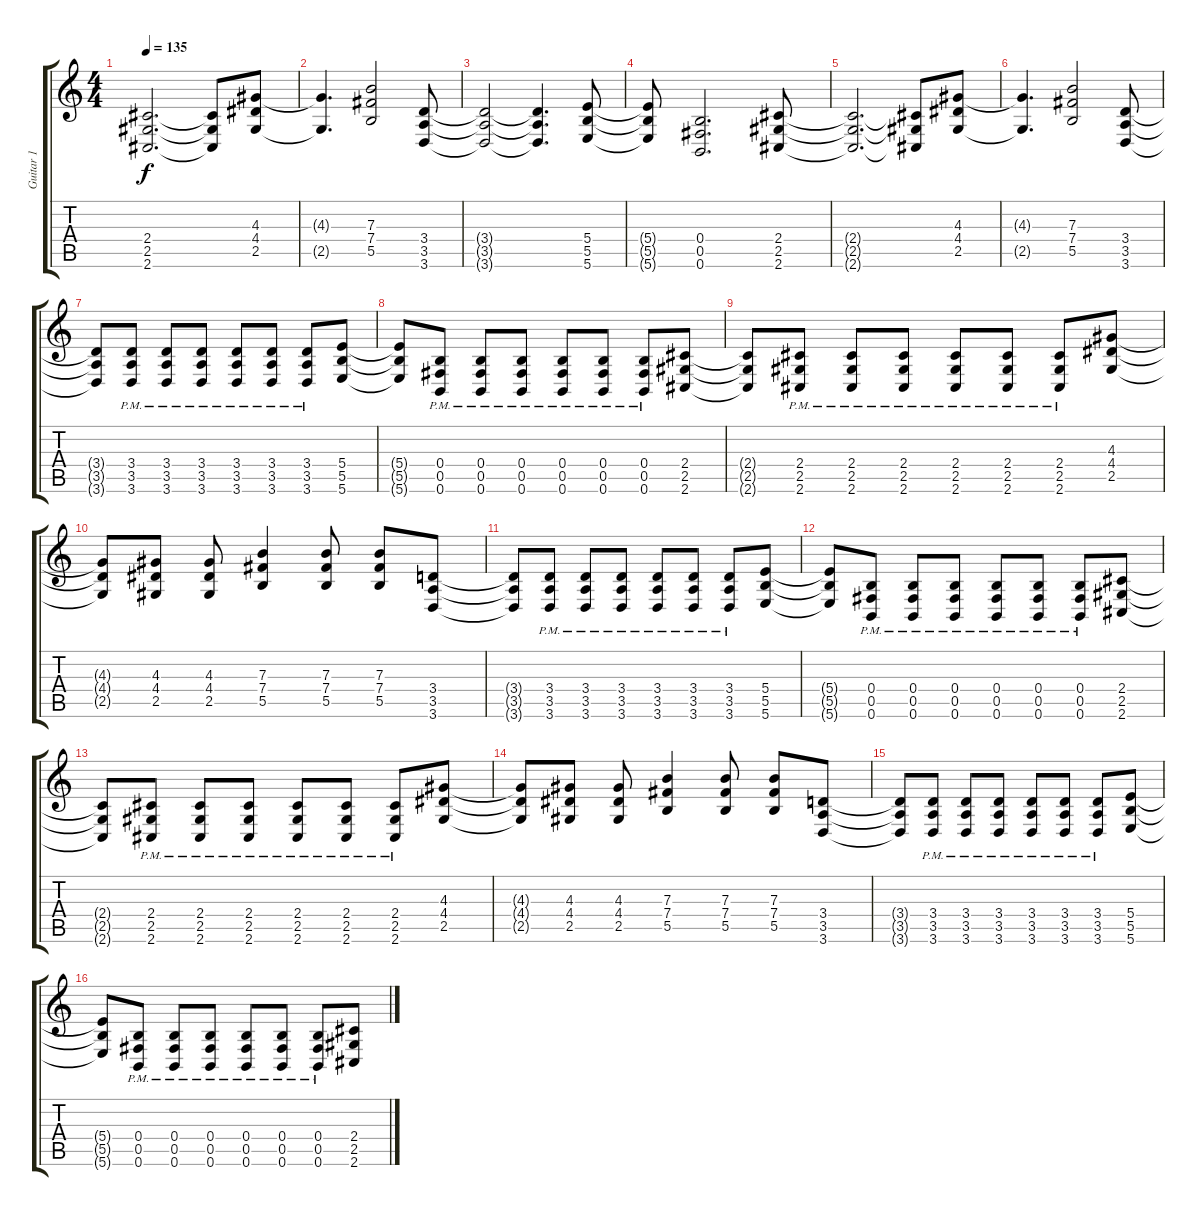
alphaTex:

\track ("Guitar 1" "Guitar 1") {instrument overdrivenguitar}
\staff {score tabs}
\tuning (Db4 Ab3 E3 B2 Gb2 B1) {hide}
\ts (4 4)
\tempo 135
\clef g2
\ks c
(2.4{t} 2.5{t} 2.6{t}).2{d dy f} (2.4{t} 2.5{t} 2.6{t}).8 (4.3 4.4 2.5).8 |
(4.3{t} 2.5{t}).4{d} (7.3 7.4 5.5).2 (3.4 3.5 3.6).8 |
(3.4{t} 3.5{t} 3.6{t}).2 (3.4{t} 3.5{t} 3.6{t}).4{d} (5.4 5.5 5.6).8 |
(5.4{t} 5.5{t} 5.6{t}).8 (0.4 0.5 0.6).2{d} (2.4 2.5 2.6).8 |
(2.4{t} 2.5{t} 2.6{t}).2{d} (2.4{t} 2.5{t} 2.6{t}).8 (4.3 4.4 2.5).8 |
(4.3{t} 2.5{t}).4{d} (7.3 7.4 5.5).2 (3.4 3.5 3.6).8 |
(3.4{t} 3.5{t} 3.6{t}).8 (3.4{pm} 3.5{pm} 3.6{pm}).8 (3.4{pm} 3.5{pm} 3.6{pm}).8 (3.4{pm} 3.5{pm} 3.6{pm}).8 (3.4{pm} 3.5{pm} 3.6{pm}).8 (3.4{pm} 3.5{pm} 3.6{pm}).8 (3.4{pm} 3.5{pm} 3.6{pm}).8 (5.4 5.5 5.6).8 |
(5.4{t} 5.5{t} 5.6{t}).8 (0.4{pm} 0.5{pm} 0.6{pm}).8 (0.4{pm} 0.5{pm} 0.6{pm}).8 (0.4{pm} 0.5{pm} 0.6{pm}).8 (0.4{pm} 0.5{pm} 0.6{pm}).8 (0.4{pm} 0.5{pm} 0.6{pm}).8 (0.4{pm} 0.5{pm} 0.6{pm}).8 (2.4 2.5 2.6).8 |
(2.4{t} 2.5{t} 2.6{t}).8 (2.4{pm} 2.5{pm} 2.6{pm}).8 (2.4{pm} 2.5{pm} 2.6{pm}).8 (2.4{pm} 2.5{pm} 2.6{pm}).8 (2.4{pm} 2.5{pm} 2.6{pm}).8 (2.4{pm} 2.5{pm} 2.6{pm}).8 (2.4{pm} 2.5{pm} 2.6{pm}).8 (4.3 4.4 2.5).8 |
(4.3{t} 4.4{t} 2.5{t}).8 (4.3 4.4 2.5).8 (4.3 4.4 2.5).8 (7.3 7.4 5.5).4 (7.3 7.4 5.5).8 (7.3 7.4 5.5).8 (3.4 3.5 3.6).8 |
(3.4{t} 3.5{t} 3.6{t}).8 (3.4{pm} 3.5{pm} 3.6{pm}).8 (3.4{pm} 3.5{pm} 3.6{pm}).8 (3.4{pm} 3.5{pm} 3.6{pm}).8 (3.4{pm} 3.5{pm} 3.6{pm}).8 (3.4{pm} 3.5{pm} 3.6{pm}).8 (3.4{pm} 3.5{pm} 3.6{pm}).8 (5.4 5.5 5.6).8 |
(5.4{t} 5.5{t} 5.6{t}).8 (0.4{pm} 0.5{pm} 0.6{pm}).8 (0.4{pm} 0.5{pm} 0.6{pm}).8 (0.4{pm} 0.5{pm} 0.6{pm}).8 (0.4{pm} 0.5{pm} 0.6{pm}).8 (0.4{pm} 0.5{pm} 0.6{pm}).8 (0.4{pm} 0.5{pm} 0.6{pm}).8 (2.4 2.5 2.6).8 |
(2.4{t} 2.5{t} 2.6{t}).8 (2.4{pm} 2.5{pm} 2.6{pm}).8 (2.4{pm} 2.5{pm} 2.6{pm}).8 (2.4{pm} 2.5{pm} 2.6{pm}).8 (2.4{pm} 2.5{pm} 2.6{pm}).8 (2.4{pm} 2.5{pm} 2.6{pm}).8 (2.4{pm} 2.5{pm} 2.6{pm}).8 (4.3 4.4 2.5).8 |
(4.3{t} 4.4{t} 2.5{t}).8 (4.3 4.4 2.5).8 (4.3 4.4 2.5).8 (7.3 7.4 5.5).4 (7.3 7.4 5.5).8 (7.3 7.4 5.5).8 (3.4 3.5 3.6).8 |
(3.4{t} 3.5{t} 3.6{t}).8 (3.4{pm} 3.5{pm} 3.6{pm}).8 (3.4{pm} 3.5{pm} 3.6{pm}).8 (3.4{pm} 3.5{pm} 3.6{pm}).8 (3.4{pm} 3.5{pm} 3.6{pm}).8 (3.4{pm} 3.5{pm} 3.6{pm}).8 (3.4{pm} 3.5{pm} 3.6{pm}).8 (5.4 5.5 5.6).8 |
(5.4{t} 5.5{t} 5.6{t}).8 (0.4{pm} 0.5{pm} 0.6{pm}).8 (0.4{pm} 0.5{pm} 0.6{pm}).8 (0.4{pm} 0.5{pm} 0.6{pm}).8 (0.4{pm} 0.5{pm} 0.6{pm}).8 (0.4{pm} 0.5{pm} 0.6{pm}).8 (0.4{pm} 0.5{pm} 0.6{pm}).8 (2.4 2.5 2.6).8
